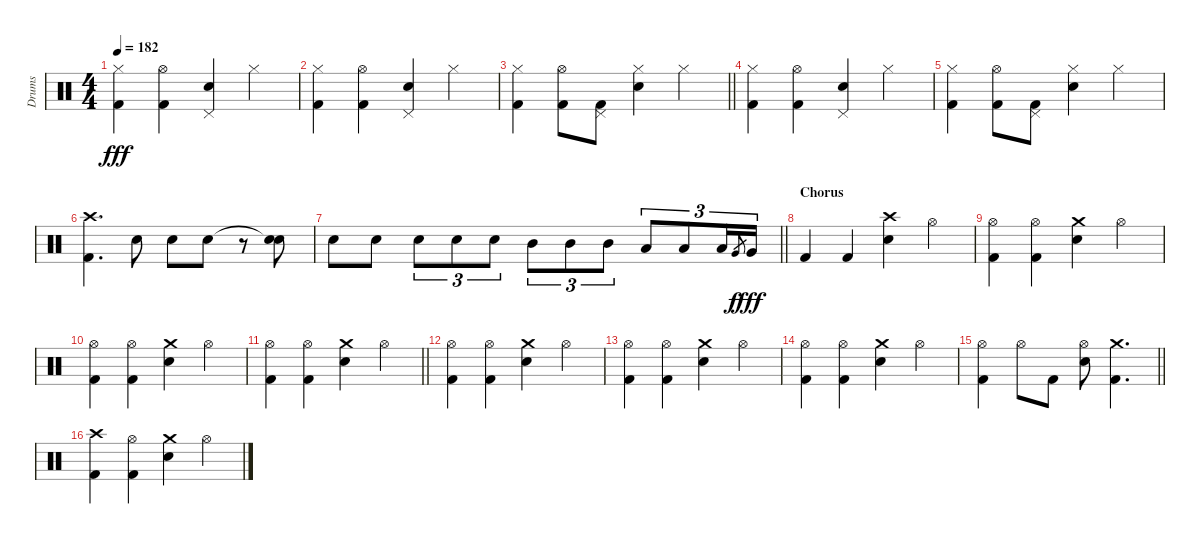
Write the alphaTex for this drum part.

\track ("Drums" "Drums") {instrument percussion}
\staff
\articulation defaults
\ts (4 4)
\tempo 182
\clef neutral
\ks c
("Hi-Hat (closed)" "Kick (hit) 2").4{dy fff} ("Hi-Hat (open)" "Kick (hit) 2").4 ("Pedal Hi-Hat (hit)" "Snare (hit) 2").4 "Hi-Hat (closed)".4 |
("Hi-Hat (closed)" "Kick (hit) 2").4 ("Hi-Hat (open)" "Kick (hit) 2").4 ("Pedal Hi-Hat (hit)" "Snare (hit) 2").4 "Hi-Hat (closed)".4 |
\barLineRight lightlight
("Hi-Hat (closed)" "Kick (hit) 2").4 ("Hi-Hat (open)" "Kick (hit) 2").8 ("Pedal Hi-Hat (hit)" "Kick (hit) 2").8 ("Hi-Hat (closed)" "Snare (hit) 2").4 "Hi-Hat (closed)".4 |
("Hi-Hat (closed)" "Kick (hit) 2").4 ("Hi-Hat (open)" "Kick (hit) 2").4 ("Pedal Hi-Hat (hit)" "Snare (hit) 2").4 "Hi-Hat (closed)".4 |
("Hi-Hat (closed)" "Kick (hit) 2").4 ("Hi-Hat (open)" "Kick (hit) 2").8 ("Pedal Hi-Hat (hit)" "Kick (hit) 2").8 ("Hi-Hat (closed)" "Snare (hit) 2").4 "Hi-Hat (closed)".4 |
("Crash high (hit)" "Kick (hit) 2").4{d} "Snare (hit) 2".8 "Snare (hit) 2".8 "Snare (hit) 2".8 r.8 ("Snare (hit)"{t} "Snare (hit) 2").8 |
\barLineRight lightlight "Snare (hit) 2".8 "Snare (hit) 2".8 "Snare (hit) 2".8{tu (3 2)} "Snare (hit) 2".8{tu (3 2)} "Snare (hit) 2".8{tu (3 2)} "Mid Tom (hit)".8{tu (3 2)} "Mid Tom (hit)".8{tu (3 2)} "Mid Tom (hit)".8{tu (3 2)} "Low Tom (hit)".8{tu (3 2)} "Low Tom (hit)".8{tu (3 2)} "Low Tom (hit)".16{tu (3 2)} "Very Low Tom (hit)".8{gr dy f} "Very Low Tom (hit)".16{tu (3 2) dy fff}
|
\section ("" "Chorus")
"Kick (hit) 2".4 "Kick (hit) 2".4 ("Crash high (hit)" "Snare (hit) 2").4 "Hi-Hat (open)".4 |
("Hi-Hat (open)" "Kick (hit) 2").4 ("Hi-Hat (open)" "Kick (hit) 2").4 ("Crash medium (hit)" "Snare (hit) 2").4 "Hi-Hat (open)".4 |
("Hi-Hat (open)" "Kick (hit) 2").4 ("Hi-Hat (open)" "Kick (hit) 2").4 ("Crash medium (hit)" "Snare (hit) 2").4 "Hi-Hat (open)".4 |
\barLineRight lightlight
("Hi-Hat (open)" "Kick (hit) 2").4 ("Hi-Hat (open)" "Kick (hit) 2").4 ("Crash medium (hit)" "Snare (hit) 2").4 "Hi-Hat (open)".4 |
("Hi-Hat (open)" "Kick (hit) 2").4 ("Hi-Hat (open)" "Kick (hit) 2").4 ("Crash medium (hit)" "Snare (hit) 2").4 "Hi-Hat (open)".4 |
("Hi-Hat (open)" "Kick (hit) 2").4 ("Hi-Hat (open)" "Kick (hit) 2").4 ("Crash medium (hit)" "Snare (hit) 2").4 "Hi-Hat (open)".4 |
("Hi-Hat (open)" "Kick (hit) 2").4 ("Hi-Hat (open)" "Kick (hit) 2").4 ("Crash medium (hit)" "Snare (hit) 2").4 "Hi-Hat (open)".4 |
\barLineRight lightlight
("Hi-Hat (open)" "Kick (hit) 2").4 "Hi-Hat (open)".8 "Kick (hit) 2".8 ("Hi-Hat (open)" "Snare (hit) 2").8 ("Crash medium (hit)" "Kick (hit) 2").4{d} |
("Crash high (hit)" "Kick (hit) 2").4 ("Hi-Hat (open)" "Kick (hit) 2").4 ("Crash medium (hit)" "Snare (hit) 2").4 "Hi-Hat (open)".4
